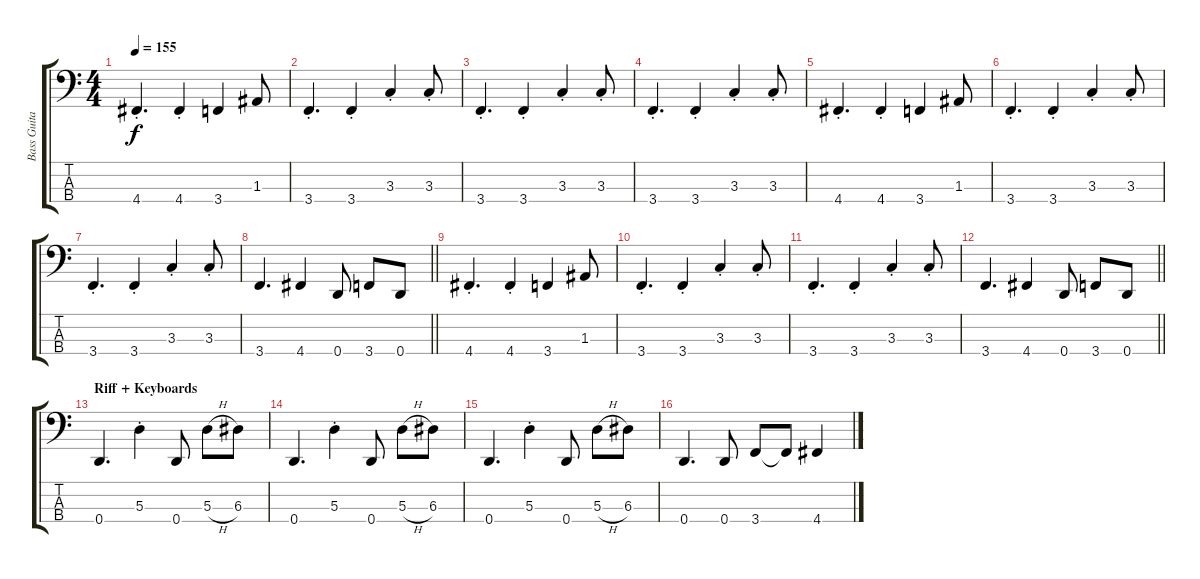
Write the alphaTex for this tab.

\track ("Bass Guitar" "Bass Guita") {instrument electricbassfinger}
\staff {score tabs}
\tuning (G2 D2 A1 D1) {hide}
\ts (4 4)
\tempo 155
\clef f4
\ks c
4.4{st}.4{d dy f} 4.4{st}.4 3.4.4 1.3.8 |
3.4{st}.4{d} 3.4{st}.4 3.3{st}.4 3.3{st}.8 |
3.4{st}.4{d} 3.4{st}.4 3.3{st}.4 3.3{st}.8 |
3.4{st}.4{d} 3.4{st}.4 3.3{st}.4 3.3{st}.8 |
4.4{st}.4{d} 4.4{st}.4 3.4.4 1.3.8 |
3.4{st}.4{d} 3.4{st}.4 3.3{st}.4 3.3{st}.8 |
3.4{st}.4{d} 3.4{st}.4 3.3{st}.4 3.3{st}.8 |
\barLineRight lightlight
3.4.4{d} 4.4.4 0.4.8 3.4.8 0.4.8 |
4.4{st}.4{d} 4.4{st}.4 3.4.4 1.3.8 |
3.4{st}.4{d} 3.4{st}.4 3.3{st}.4 3.3{st}.8 |
3.4{st}.4{d} 3.4{st}.4 3.3{st}.4 3.3{st}.8 |
\barLineRight lightlight
3.4.4{d} 4.4.4 0.4.8 3.4.8 0.4.8 |
\section ("" "Riff + Keyboards")
0.4.4{d} 5.3{st}.4 0.4.8 5.3{h}.8 6.3.8 |
0.4.4{d} 5.3{st}.4 0.4.8 5.3{h}.8 6.3.8 |
0.4.4{d} 5.3{st}.4 0.4.8 5.3{h}.8 6.3.8 |
0.4.4{d} 0.4.8 3.4.8 3.4{t}.8 4.4.4
